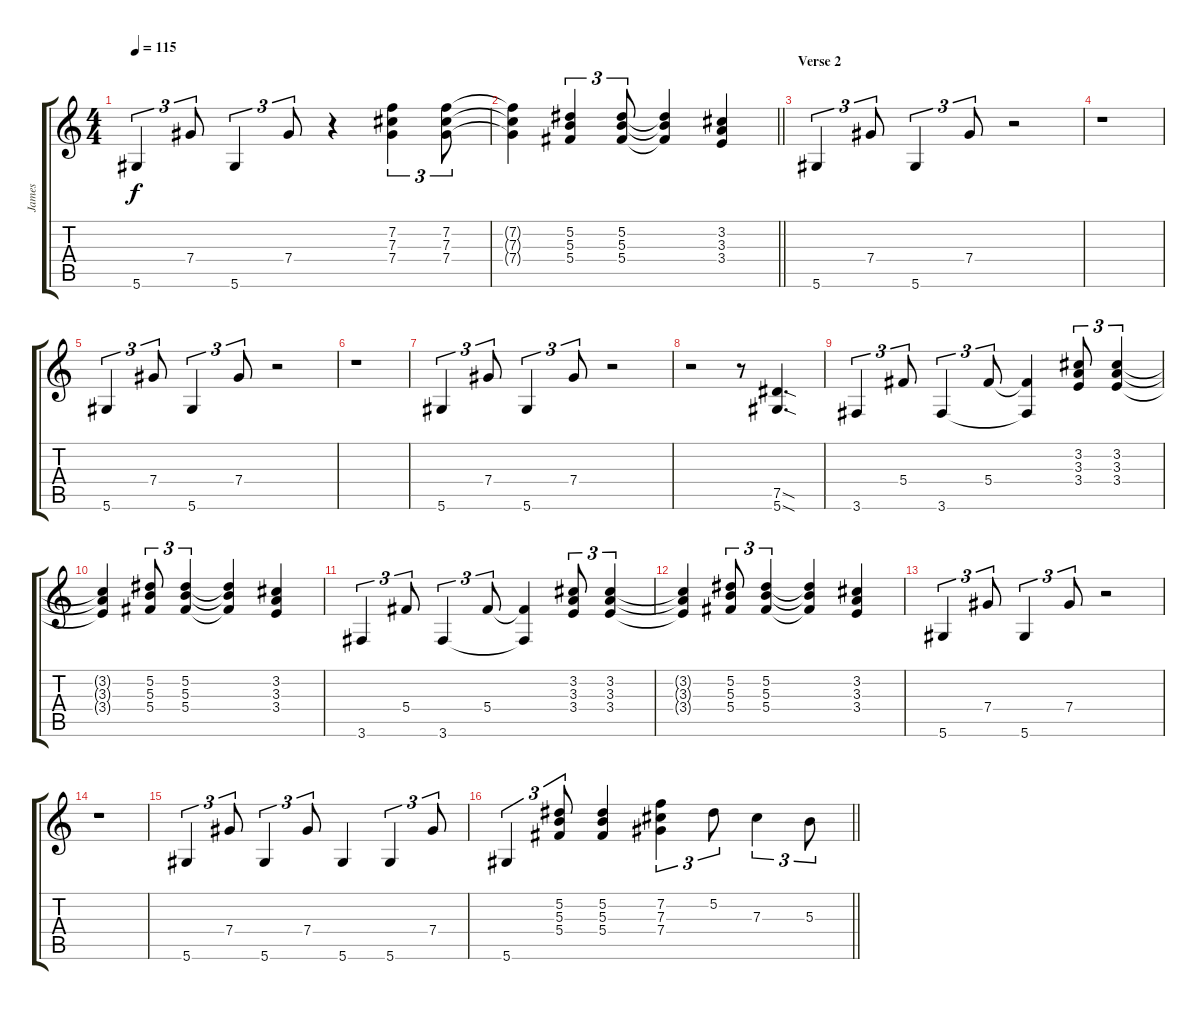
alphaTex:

\track ("James" "James") {instrument distortionguitar}
\staff {score tabs}
\tuning (Eb4 Bb3 Gb3 Db3 Ab2 Eb2) {hide}
\ts (4 4)
\tempo 115
\clef g2
\ks c
5.6.4{tu (3 2) dy f} 7.4.8{tu (3 2)} 5.6.4{tu (3 2)} 7.4.8{tu (3 2)} r.4 (7.2 7.3 7.4).4{tu (3 2)} (7.2 7.3 7.4).8{tu (3 2)} |
\barLineRight lightlight
(7.2{t} 7.3{t} 7.4{t}).4 (5.2 5.3 5.4).4{tu (3 2)} (5.2 5.3 5.4).8{tu (3 2)} (5.2{t} 5.3{t} 5.4{t}).4 (3.2 3.3 3.4).4 |
\section ("" "Verse 2")
5.6.4{tu (3 2)} 7.4.8{tu (3 2)} 5.6.4{tu (3 2)} 7.4.8{tu (3 2)} r.2 |
r.1 |
5.6.4{tu (3 2)} 7.4.8{tu (3 2)} 5.6.4{tu (3 2)} 7.4.8{tu (3 2)} r.2 |
r.1 |
5.6.4{tu (3 2)} 7.4.8{tu (3 2)} 5.6.4{tu (3 2)} 7.4.8{tu (3 2)} r.2 |
r.2 r.8 (7.5{sod} 5.6{sod}).4{d} |
3.6.4{tu (3 2)} 5.4.8{tu (3 2)} 3.6.4{tu (3 2)} 5.4.8{tu (3 2)} (5.4{t} 3.6{t}).4 (3.2 3.3 3.4).8{tu (3 2)} (3.2 3.3 3.4).4{tu (3 2)} |
(3.2{t} 3.3{t} 3.4{t}).4 (5.2 5.3 5.4).8{tu (3 2)} (5.2 5.3 5.4).4{tu (3 2)} (5.2{t} 5.3{t} 5.4{t}).4 (3.2 3.3 3.4).4 |
3.6.4{tu (3 2)} 5.4.8{tu (3 2)} 3.6.4{tu (3 2)} 5.4.8{tu (3 2)} (5.4{t} 3.6{t}).4 (3.2 3.3 3.4).8{tu (3 2)} (3.2 3.3 3.4).4{tu (3 2)} |
(3.2{t} 3.3{t} 3.4{t}).4 (5.2 5.3 5.4).8{tu (3 2)} (5.2 5.3 5.4).4{tu (3 2)} (5.2{t} 5.3{t} 5.4{t}).4 (3.2 3.3 3.4).4 |
5.6.4{tu (3 2)} 7.4.8{tu (3 2)} 5.6.4{tu (3 2)} 7.4.8{tu (3 2)} r.2 |
r.1 |
5.6.4{tu (3 2)} 7.4.8{tu (3 2)} 5.6.4{tu (3 2)} 7.4.8{tu (3 2)} 5.6.4 5.6.4{tu (3 2)} 7.4.8{tu (3 2)} |
\barLineRight lightlight
5.6.4{tu (3 2)} (5.2 5.3 5.4).8{tu (3 2)} (5.2 5.3 5.4).4 (7.2 7.3 7.4).4{tu (3 2)} 5.2.8{tu (3 2)} 7.3.4{tu (3 2)} 5.3.8{tu (3 2)}
